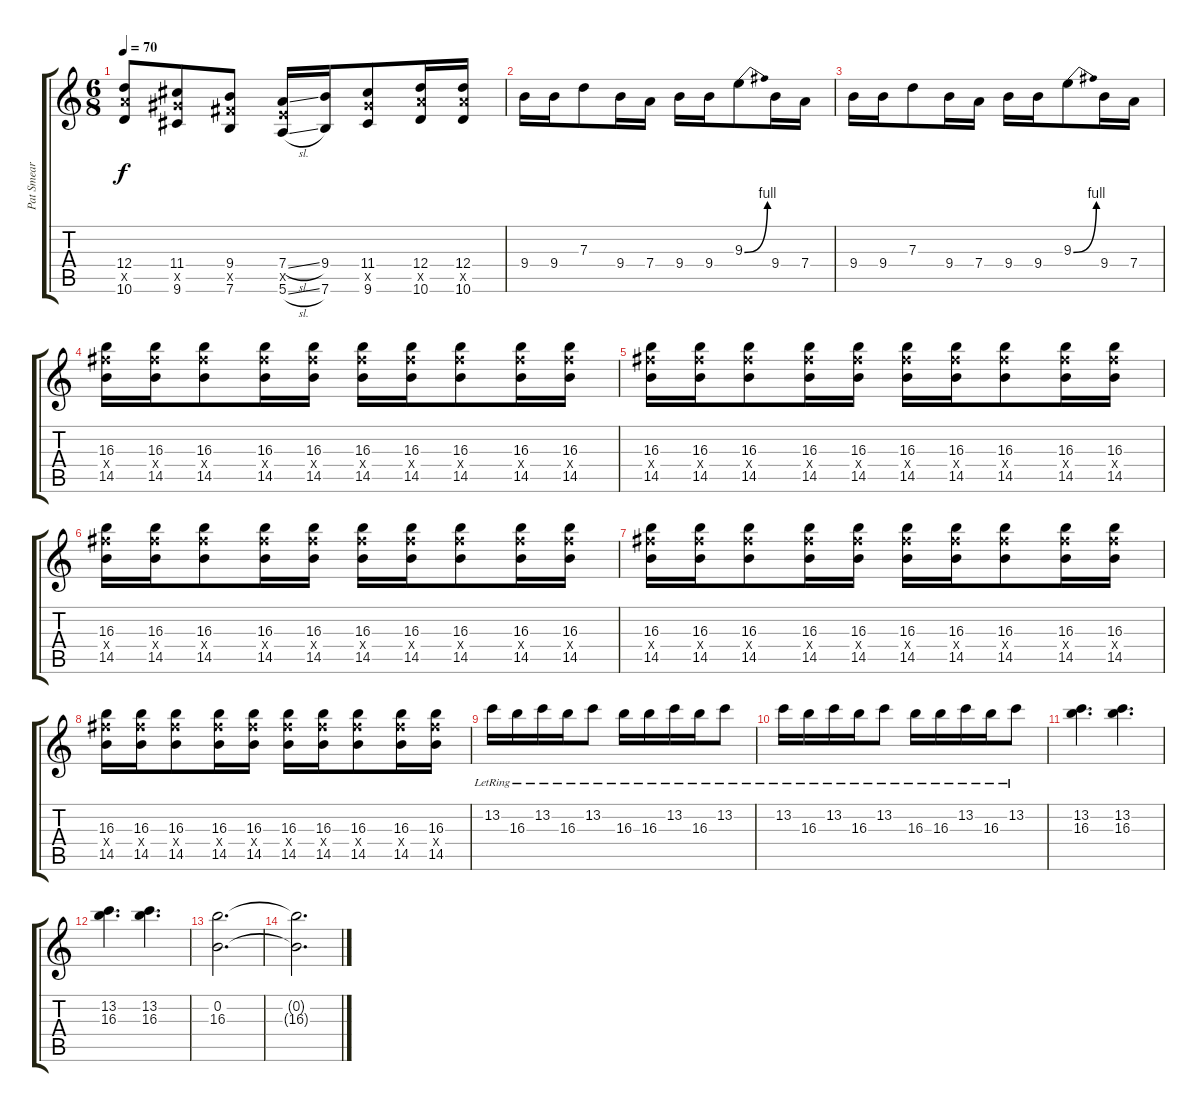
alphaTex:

\track ("Pat Smear - 3rd guitar (live only)" "Pat Smear ") {instrument acousticguitarsteel}
\staff {score tabs}
\tuning (Gb4 B3 G3 D3 A2 E2) {hide}
\ts (6 8)
\tempo 70
\clef g2
\ks c
(12.4 12.5{x} 10.6).8{dy f} (11.4 11.5{x} 9.6).8 (9.4 9.5{x} 7.6).8 (7.4{sl} 7.5{x} 5.6{sl}).16 (9.4 7.6).16 (11.4 11.5{x} 9.6).8 (12.4 12.5{x} 10.6).16 (12.4 12.5{x} 10.6).16 |
9.4.16 9.4.16 7.3.8 9.4.16 7.4.16 9.4.16 9.4.16 9.3{be (bend 0 0 60 4)}.8 9.4.16 7.4.16 |
9.4.16 9.4.16 7.3.8 9.4.16 7.4.16 9.4.16 9.4.16 9.3{be (bend 0 0 60 4)}.8 9.4.16 7.4.16 |
(16.3 16.4{x} 14.5).16 (16.3 16.4{x} 14.5).16 (16.3 16.4{x} 14.5).8 (16.3 16.4{x} 14.5).16 (16.3 16.4{x} 14.5).16 (16.3 16.4{x} 14.5).16 (16.3 16.4{x} 14.5).16 (16.3 16.4{x} 14.5).8 (16.3 16.4{x} 14.5).16 (16.3 16.4{x} 14.5).16 |
(16.3 16.4{x} 14.5).16 (16.3 16.4{x} 14.5).16 (16.3 16.4{x} 14.5).8 (16.3 16.4{x} 14.5).16 (16.3 16.4{x} 14.5).16 (16.3 16.4{x} 14.5).16 (16.3 16.4{x} 14.5).16 (16.3 16.4{x} 14.5).8 (16.3 16.4{x} 14.5).16 (16.3 16.4{x} 14.5).16 |
(16.3 16.4{x} 14.5).16 (16.3 16.4{x} 14.5).16 (16.3 16.4{x} 14.5).8 (16.3 16.4{x} 14.5).16 (16.3 16.4{x} 14.5).16 (16.3 16.4{x} 14.5).16 (16.3 16.4{x} 14.5).16 (16.3 16.4{x} 14.5).8 (16.3 16.4{x} 14.5).16 (16.3 16.4{x} 14.5).16 |
(16.3 16.4{x} 14.5).16 (16.3 16.4{x} 14.5).16 (16.3 16.4{x} 14.5).8 (16.3 16.4{x} 14.5).16 (16.3 16.4{x} 14.5).16 (16.3 16.4{x} 14.5).16 (16.3 16.4{x} 14.5).16 (16.3 16.4{x} 14.5).8 (16.3 16.4{x} 14.5).16 (16.3 16.4{x} 14.5).16 |
(16.3 16.4{x} 14.5).16 (16.3 16.4{x} 14.5).16 (16.3 16.4{x} 14.5).8 (16.3 16.4{x} 14.5).16 (16.3 16.4{x} 14.5).16 (16.3 16.4{x} 14.5).16 (16.3 16.4{x} 14.5).16 (16.3 16.4{x} 14.5).8 (16.3 16.4{x} 14.5).16 (16.3 16.4{x} 14.5).16 |
13.2{lr}.16 16.3{lr}.16 13.2{lr}.16 16.3{lr}.16 13.2{lr}.8 16.3{lr}.16 16.3{lr}.16 13.2{lr}.16 16.3{lr}.16 13.2{lr}.8 |
13.2{lr}.16 16.3{lr}.16 13.2{lr}.16 16.3{lr}.16 13.2{lr}.8 16.3{lr}.16 16.3{lr}.16 13.2{lr}.16 16.3{lr}.16 13.2{lr}.8 |
(13.2 16.3).4{d} (13.2 16.3).4{d} |
(13.2 16.3).4{d} (13.2 16.3).4{d} |
(0.2 16.3).2{d} |
(0.2{t} 16.3{t}).2{d}
